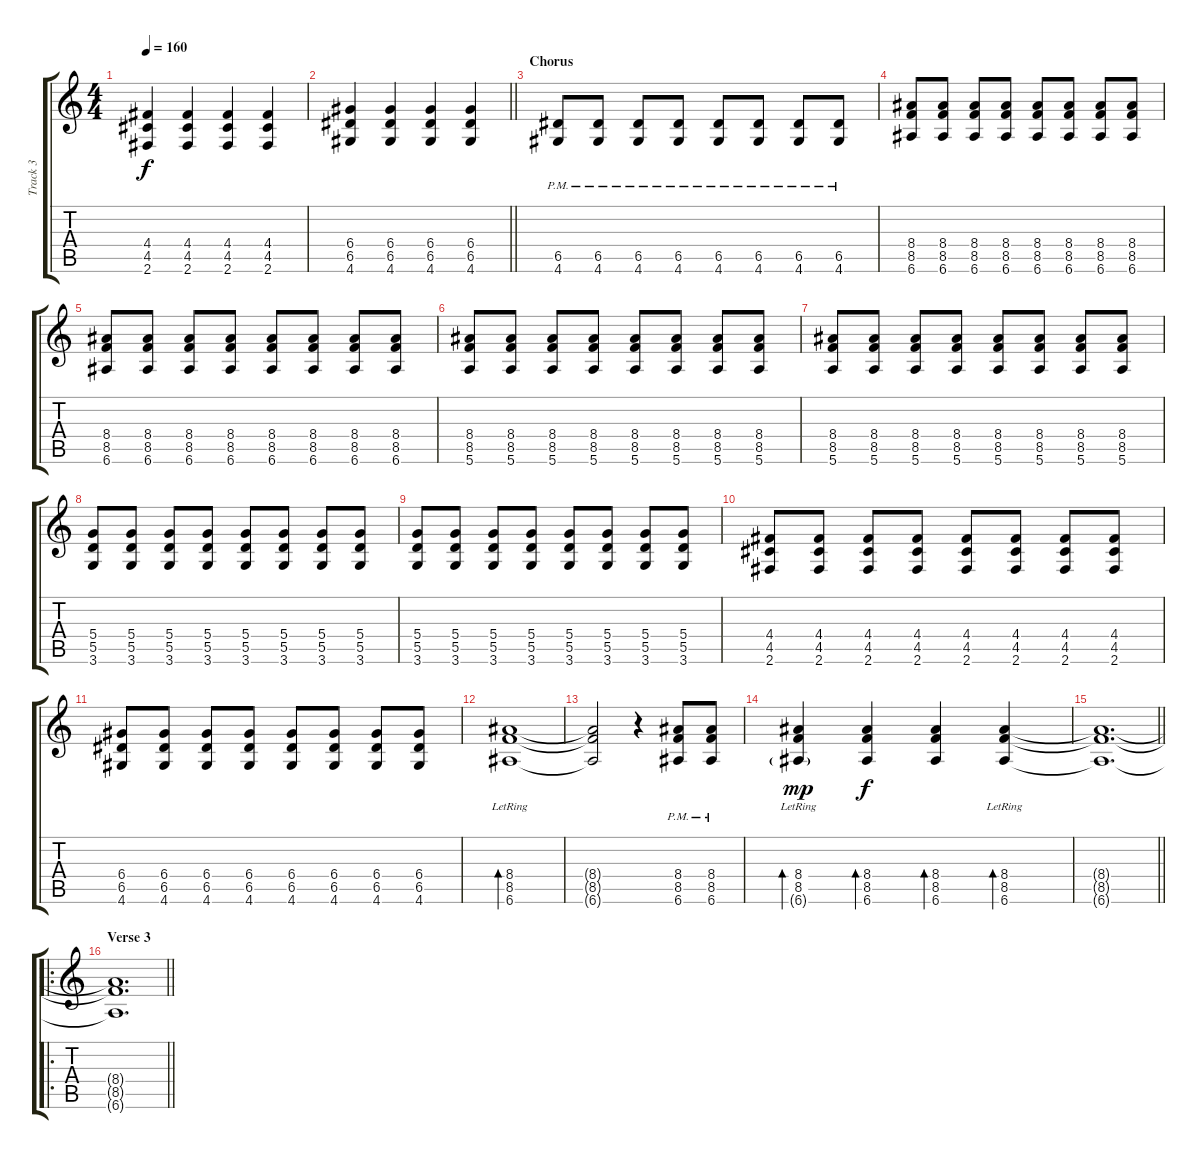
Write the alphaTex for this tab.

\track ("Track 3" "Track 3") {instrument overdrivenguitar}
\staff {score tabs}
\tuning (E4 B3 G3 D3 A2 E2) {hide}
\ts (4 4)
\tempo 160
\clef g2
\ks c
(4.4 4.5 2.6).4{dy f} (4.4 4.5 2.6).4 (4.4 4.5 2.6).4 (4.4 4.5 2.6).4 |
\barLineRight lightlight
(6.4 6.5 4.6).4 (6.4 6.5 4.6).4 (6.4 6.5 4.6).4 (6.4 6.5 4.6).4 |
\section ("" "Chorus")
(6.5{pm} 4.6{pm}).8 (6.5{pm} 4.6{pm}).8 (6.5{pm} 4.6{pm}).8 (6.5{pm} 4.6{pm}).8 (6.5{pm} 4.6{pm}).8 (6.5{pm} 4.6{pm}).8 (6.5{pm} 4.6{pm}).8 (6.5{pm} 4.6{pm}).8 |
(8.4 8.5 6.6).8 (8.4 8.5 6.6).8 (8.4 8.5 6.6).8 (8.4 8.5 6.6).8 (8.4 8.5 6.6).8 (8.4 8.5 6.6).8 (8.4 8.5 6.6).8 (8.4 8.5 6.6).8 |
(8.4 8.5 6.6).8 (8.4 8.5 6.6).8 (8.4 8.5 6.6).8 (8.4 8.5 6.6).8 (8.4 8.5 6.6).8 (8.4 8.5 6.6).8 (8.4 8.5 6.6).8 (8.4 8.5 6.6).8 |
(8.4 8.5 5.6).8 (8.4 8.5 5.6).8 (8.4 8.5 5.6).8 (8.4 8.5 5.6).8 (8.4 8.5 5.6).8 (8.4 8.5 5.6).8 (8.4 8.5 5.6).8 (8.4 8.5 5.6).8 |
(8.4 8.5 5.6).8 (8.4 8.5 5.6).8 (8.4 8.5 5.6).8 (8.4 8.5 5.6).8 (8.4 8.5 5.6).8 (8.4 8.5 5.6).8 (8.4 8.5 5.6).8 (8.4 8.5 5.6).8 |
(5.4 5.5 3.6).8 (5.4 5.5 3.6).8 (5.4 5.5 3.6).8 (5.4 5.5 3.6).8 (5.4 5.5 3.6).8 (5.4 5.5 3.6).8 (5.4 5.5 3.6).8 (5.4 5.5 3.6).8 |
(5.4 5.5 3.6).8 (5.4 5.5 3.6).8 (5.4 5.5 3.6).8 (5.4 5.5 3.6).8 (5.4 5.5 3.6).8 (5.4 5.5 3.6).8 (5.4 5.5 3.6).8 (5.4 5.5 3.6).8 |
(4.4 4.5 2.6).8 (4.4 4.5 2.6).8 (4.4 4.5 2.6).8 (4.4 4.5 2.6).8 (4.4 4.5 2.6).8 (4.4 4.5 2.6).8 (4.4 4.5 2.6).8 (4.4 4.5 2.6).8 |
(6.4 6.5 4.6).8 (6.4 6.5 4.6).8 (6.4 6.5 4.6).8 (6.4 6.5 4.6).8 (6.4 6.5 4.6).8 (6.4 6.5 4.6).8 (6.4 6.5 4.6).8 (6.4 6.5 4.6).8 |
(8.4{lr} 8.5{lr} 6.6{lr}).1{bd 60} |
(8.4{t} 8.5{t} 6.6{t}).2 r.4 (8.4{pm} 8.5{pm} 6.6{pm}).8 (8.4{pm} 8.5{pm} 6.6{pm}).8 |
(8.4{lr} 8.5 6.6{g}).4{bd 60 dy mp} (8.4 8.5 6.6).4{bd 60 dy f} (8.4 8.5 6.6).4{bd 60} (8.4 8.5 6.6{lr}).4{bd 60} |
\barLineRight lightlight
(8.4{t} 8.5{t} 6.6{t}).1{d} |
\ro
\section ("" "Verse 3")
\barLineRight lightlight
(8.4{t} 8.5{t} 6.6{t}).1{d}
